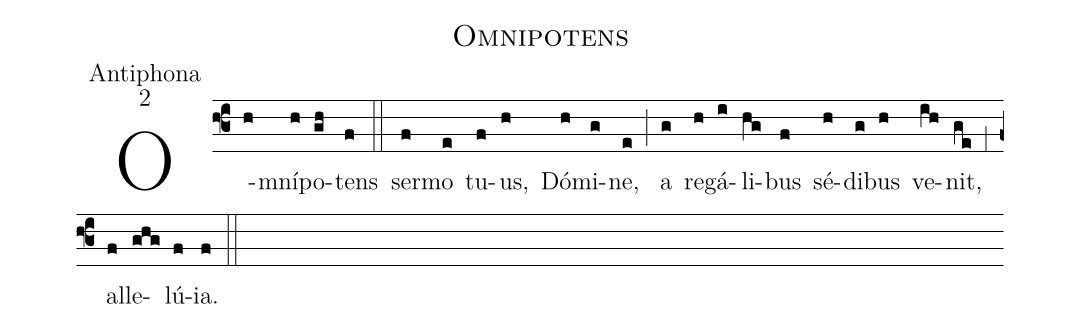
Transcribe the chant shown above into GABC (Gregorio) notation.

name:Omnipotens;
office-part:Antiphona;
mode:2;
%%
(f3) O(h)mní(h)po(gh)tens(f) (::) ser(f)mo(e) tu(f)us,(h) Dó(h)mi(g)ne,(e) (;) a(g) re(h)gá(i)li(hg)bus(f) sé(h)di(g)bus(h) ve(ih)nit,(ge) (;1) al(f)le(ghg)lú(f)ia.(f) (::)
